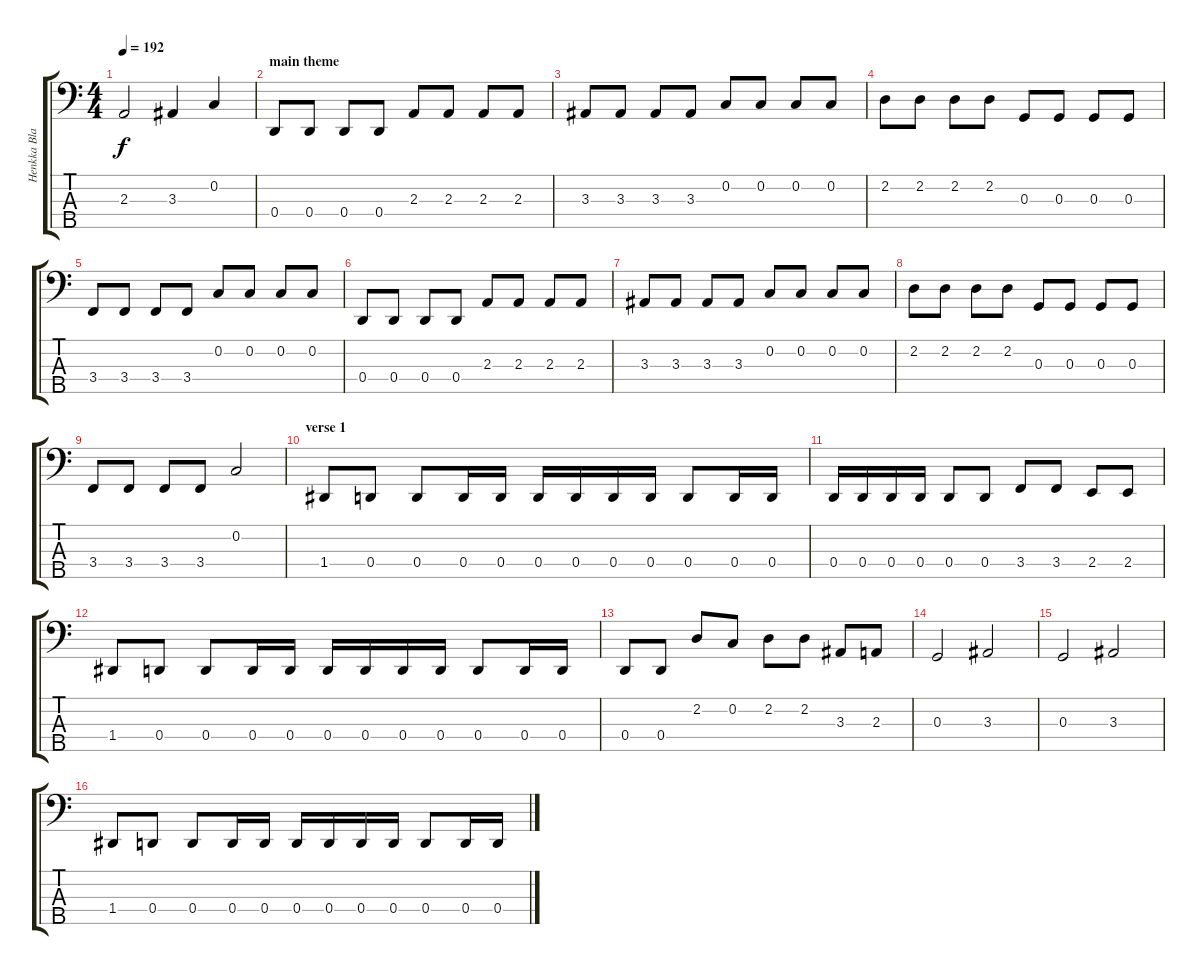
\track ("Henkka Blacksmith" "Henkka Bla") {instrument electricbassfinger}
\staff {score tabs}
\tuning (F2 C2 G1 D1 A0) {hide}
\ts (4 4)
\tempo 192
\clef f4
\ks c
2.3.2{dy f} 3.3.4 0.2.4 |
\section ("" "main theme")
0.4.8 0.4.8 0.4.8 0.4.8 2.3.8 2.3.8 2.3.8 2.3.8 |
3.3.8 3.3.8 3.3.8 3.3.8 0.2.8 0.2.8 0.2.8 0.2.8 |
2.2.8 2.2.8 2.2.8 2.2.8 0.3.8 0.3.8 0.3.8 0.3.8 |
3.4.8 3.4.8 3.4.8 3.4.8 0.2.8 0.2.8 0.2.8 0.2.8 |
0.4.8 0.4.8 0.4.8 0.4.8 2.3.8 2.3.8 2.3.8 2.3.8 |
3.3.8 3.3.8 3.3.8 3.3.8 0.2.8 0.2.8 0.2.8 0.2.8 |
2.2.8 2.2.8 2.2.8 2.2.8 0.3.8 0.3.8 0.3.8 0.3.8 |
3.4.8 3.4.8 3.4.8 3.4.8 0.2.2 |
\section ("" "verse 1")
1.4.8 0.4.8 0.4.8 0.4.16 0.4.16 0.4.16 0.4.16 0.4.16 0.4.16 0.4.8 0.4.16 0.4.16 |
0.4.16 0.4.16 0.4.16 0.4.16 0.4.8 0.4.8 3.4.8 3.4.8 2.4.8 2.4.8 |
1.4.8 0.4.8 0.4.8 0.4.16 0.4.16 0.4.16 0.4.16 0.4.16 0.4.16 0.4.8 0.4.16 0.4.16 |
0.4.8 0.4.8 2.2.8 0.2.8 2.2.8 2.2.8 3.3.8 2.3.8 |
0.3.2 3.3.2 |
0.3.2 3.3.2 |
1.4.8 0.4.8 0.4.8 0.4.16 0.4.16 0.4.16 0.4.16 0.4.16 0.4.16 0.4.8 0.4.16 0.4.16
